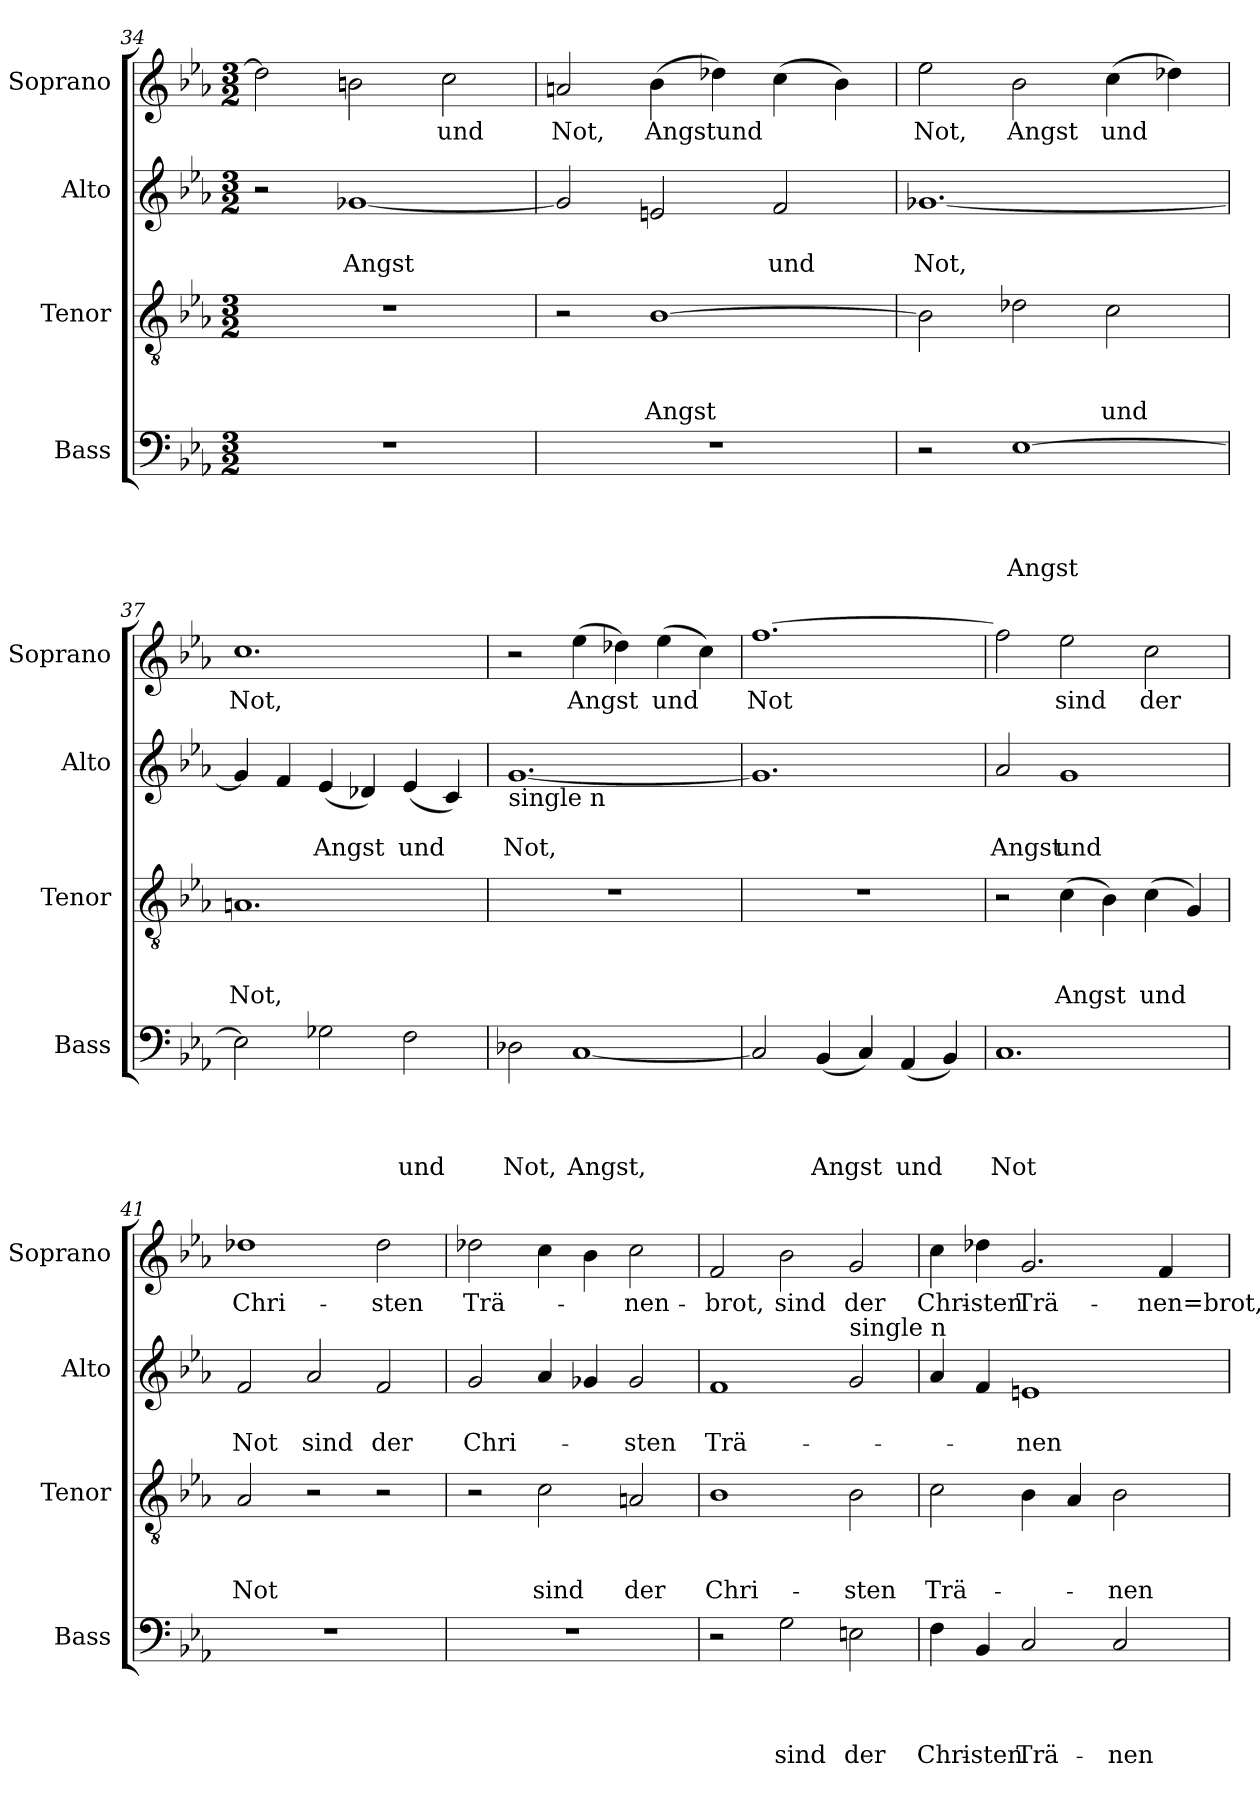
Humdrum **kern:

**kern	**text	**text	**text	**text	**kern	**text	**text	**text	**kern	**text	**text	**kern	**text
*part4	*part4	*part4	*part4	*part4	*part3	*part3	*part3	*part3	*part2	*part2	*part2	*part1	*part1
*staff4	*staff4	*staff4	*staff4	*staff4	*staff3	*staff3	*staff3	*staff3	*staff2	*staff2	*staff2	*staff1	*staff1
*I"Bass	*	*	*	*	*I"Tenor	*	*	*	*I"Alto	*	*	*I"Soprano	*
*I'Bass	*	*	*	*	*I'Tenor	*	*	*	*I'Alto	*	*	*I'Soprano	*
*clefF4	*	*	*	*	*clefGv2	*	*	*	*clefG2	*	*	*clefG2	*
*k[b-e-a-]	*	*	*	*	*k[b-e-a-]	*	*	*	*k[b-e-a-]	*	*	*k[b-e-a-]	*
*E-:	*	*	*	*	*E-:	*	*	*	*E-:	*	*	*E-:	*
*M3/2	*	*	*	*	*M3/2	*	*	*	*M3/2	*	*	*M3/2	*
=34	=34	=34	=34	=34	=34	=34	=34	=34	=34	=34	=34	=34	=34
1.r	.	.	.	.	1.r	.	.	.	2r	.	.	2dd-\]	.
!	!	!	!	!	!	!	!	!	!	!	!LO:LY:b	!	!
.	.	.	.	.	.	.	.	.	[<1g-X	.	Angst	2bn\	.
!	!	!	!	!	!	!	!	!	!	!	!	!	!LO:LY:b
.	.	.	.	.	.	.	.	.	.	.	.	2cc\	und
=35	=35	=35	=35	=35	=35	=35	=35	=35	=35	=35	=35	=35	=35
!	!	!	!	!	!	!	!	!	!	!	!	!	!LO:LY:b
1.r	.	.	.	.	2r	.	.	.	2g-/]	.	.	2an/	Not,
!	!	!	!	!	!	!	!	!LO:LY:b	!	!	!	!	!LO:LY:b
.	.	.	.	.	[>1B-	.	.	Angst	2en/	.	.	(>4b-\	Angstund
.	.	.	.	.	.	.	.	.	.	.	.	4dd-X\)	.
!	!	!	!	!	!	!	!	!	!	!	!LO:LY:b	!	!
.	.	.	.	.	.	.	.	.	2f/	.	und	(>4cc\	.
.	.	.	.	.	.	.	.	.	.	.	.	4b-\)	.
=36	=36	=36	=36	=36	=36	=36	=36	=36	=36	=36	=36	=36	=36
!	!	!	!	!	!	!	!	!	!	!	!LO:LY:b	!	!LO:LY:b
2r	.	.	.	.	2B-\]	.	.	.	[<1.g-X	.	Not,	2ee-\	Not,
!	!	!	!	!LO:LY:b	!	!	!	!	!	!	!	!	!LO:LY:b
[>1E-	.	.	.	Angst	2d-X\	.	.	.	.	.	.	2b-\	Angst
!	!	!	!	!	!	!	!	!LO:LY:b	!	!	!	!	!LO:LY:b
.	.	.	.	.	2c\	.	.	und	.	.	.	(>4cc\	und
.	.	.	.	.	.	.	.	.	.	.	.	4dd-X\)	.
=37	=37	=37	=37	=37	=37	=37	=37	=37	=37	=37	=37	=37	=37
!	!	!	!	!	!	!	!	!LO:LY:b	!	!	!	!	!LO:LY:b
2E-\]	.	.	.	.	1.An	.	.	Not,	4g-/]	.	.	1.cc	Not,
.	.	.	.	.	.	.	.	.	4f/	.	.	.	.
!	!	!	!	!	!	!	!	!	!	!	!LO:LY:b	!	!
2G-X\	.	.	.	.	.	.	.	.	(<4e-/	.	Angst	.	.
.	.	.	.	.	.	.	.	.	4d-X/)	.	.	.	.
!	!	!	!	!LO:LY:b	!	!	!	!	!	!	!LO:LY:b	!	!
2F\	.	.	.	und	.	.	.	.	(<4e-/	.	und	.	.
.	.	.	.	.	.	.	.	.	4c/)	.	.	.	.
=38	=38	=38	=38	=38	=38	=38	=38	=38	=38	=38	=38	=38	=38
!	!	!	!	!	!	!	!	!	!LO:TX:b:t=single n	!	!	!	!
!	!	!	!	!LO:LY:b	!	!	!	!	!	!	!LO:LY:b	!	!
2D-X\	.	.	.	Not,	1.r	.	.	.	[<1.g	.	Not,	2r	.
!	!	!	!	!LO:LY:b	!	!	!	!	!	!	!	!	!LO:LY:b
[<1C	.	.	.	Angst,	.	.	.	.	.	.	.	(>4ee-\	Angst
.	.	.	.	.	.	.	.	.	.	.	.	4dd-X\)	.
!	!	!	!	!	!	!	!	!	!	!	!	!	!LO:LY:b
.	.	.	.	.	.	.	.	.	.	.	.	(>4ee-\	und
.	.	.	.	.	.	.	.	.	.	.	.	4cc\)	.
=39	=39	=39	=39	=39	=39	=39	=39	=39	=39	=39	=39	=39	=39
!	!	!	!	!	!	!	!	!	!	!	!	!	!LO:LY:b
2C/]	.	.	.	.	1.r	.	.	.	1.g]	.	.	[<1.ff	Not
!	!	!	!	!LO:LY:b	!	!	!	!	!	!	!	!	!
(<4BB-/	.	.	.	Angst	.	.	.	.	.	.	.	.	.
4C/)	.	.	.	.	.	.	.	.	.	.	.	.	.
!	!	!	!	!LO:LY:b	!	!	!	!	!	!	!	!	!
(<4AA-/	.	.	.	und	.	.	.	.	.	.	.	.	.
4BB-/)	.	.	.	.	.	.	.	.	.	.	.	.	.
!!LO:LB:g=z
=40	=40	=40	=40	=40	=40	=40	=40	=40	=40	=40	=40	=40	=40
!	!	!	!	!LO:LY:b	!	!	!	!	!	!	!LO:LY:b	!	!
1.C	.	.	.	Not	2r	.	.	.	2a-/	.	Angst	2ff\]	.
!	!	!	!	!	!	!	!	!LO:LY:b	!	!	!LO:LY:b	!	!LO:LY:b
.	.	.	.	.	(>4c\	.	.	Angst	1g	.	und	2ee-\	sind
.	.	.	.	.	4B-\)	.	.	.	.	.	.	.	.
!	!	!	!	!	!	!	!	!LO:LY:b	!	!	!	!	!LO:LY:b
.	.	.	.	.	(>4c\	.	.	und	.	.	.	2cc\	der
.	.	.	.	.	4G/)	.	.	.	.	.	.	.	.
=41	=41	=41	=41	=41	=41	=41	=41	=41	=41	=41	=41	=41	=41
!	!	!	!	!	!	!	!	!LO:LY:b	!	!	!LO:LY:b	!	!LO:LY:b
1.r	.	.	.	.	2A-/	.	.	Not	2f/	.	Not	1dd-X	Chri-
!	!	!	!	!	!	!	!	!	!	!	!LO:LY:b	!	!
.	.	.	.	.	2r	.	.	.	2a-/	.	sind	.	.
!	!	!	!	!	!	!	!	!	!	!	!LO:LY:b	!	!LO:LY:b
.	.	.	.	.	2r	.	.	.	2f/	.	der	2dd-\	-sten
=42	=42	=42	=42	=42	=42	=42	=42	=42	=42	=42	=42	=42	=42
!	!	!	!	!	!	!	!	!	!	!	!LO:LY:b	!	!LO:LY:b
1.r	.	.	.	.	2r	.	.	.	2g/	.	Chri-	2dd-X\	Trä-
!	!	!	!	!	!	!	!	!LO:LY:b	!	!	!	!	!
.	.	.	.	.	2c\	.	.	sind	4a-/	.	.	4cc\	.
.	.	.	.	.	.	.	.	.	4g-X/	.	.	4b-\	.
!	!	!	!	!	!	!	!	!LO:LY:b	!	!	!LO:LY:b	!	!LO:LY:b
.	.	.	.	.	2An/	.	.	der	2g-/	.	-sten	2cc\	-nen-
=43	=43	=43	=43	=43	=43	=43	=43	=43	=43	=43	=43	=43	=43
!	!	!	!	!	!	!	!	!LO:LY:b	!	!	!LO:LY:b	!	!LO:LY:b
2r	.	.	.	.	1B-	.	.	Chri-	1f	.	Trä-	2f/	-brot,
!	!	!	!	!LO:LY:b	!	!	!	!	!	!	!	!	!LO:LY:b
2G\	.	.	.	sind	.	.	.	.	.	.	.	2b-\	sind
!	!	!	!	!	!	!	!	!	!LO:TX:a:t=single n	!	!	!	!
!	!	!	!	!LO:LY:b	!	!	!	!LO:LY:b	!	!	!	!	!LO:LY:b
2En\	.	.	.	der	2B-\	.	.	-sten	2g/	.	.	2g/	der
=44	=44	=44	=44	=44	=44	=44	=44	=44	=44	=44	=44	=44	=44
!	!	!	!	!LO:LY:b	!	!	!	!LO:LY:b	!	!	!	!	!LO:LY:b
4F\	.	.	.	Chri-	2c\	.	.	Trä-	4a-/	.	.	4cc\	Chri-
!	!	!	!	!LO:LY:b	!	!	!	!	!	!	!	!	!LO:LY:b
4BB-/	.	.	.	-sten	.	.	.	.	4f/	.	.	4dd-X\	-sten
!	!	!	!	!LO:LY:b	!	!	!	!	!	!	!LO:LY:b	!	!LO:LY:b
2C/	.	.	.	Trä-	4B-\	.	.	.	1en	.	-nen-	2.g/	Trä-
.	.	.	.	.	4A-/	.	.	.	.	.	.	.	.
!	!	!	!	!LO:LY:b	!	!	!	!LO:LY:b	!	!	!	!	!
2C/	.	.	.	-nen-	2B-\	.	.	-nen-	.	.	.	.	.
!	!	!	!	!	!	!	!	!	!	!	!	!	!LO:LY:b
.	.	.	.	.	.	.	.	.	.	.	.	4f/	-nen=brot,
=	=	=	=	=	=	=	=	=	=	=	=	=	=
*-	*-	*-	*-	*-	*-	*-	*-	*-	*-	*-	*-	*-	*-
